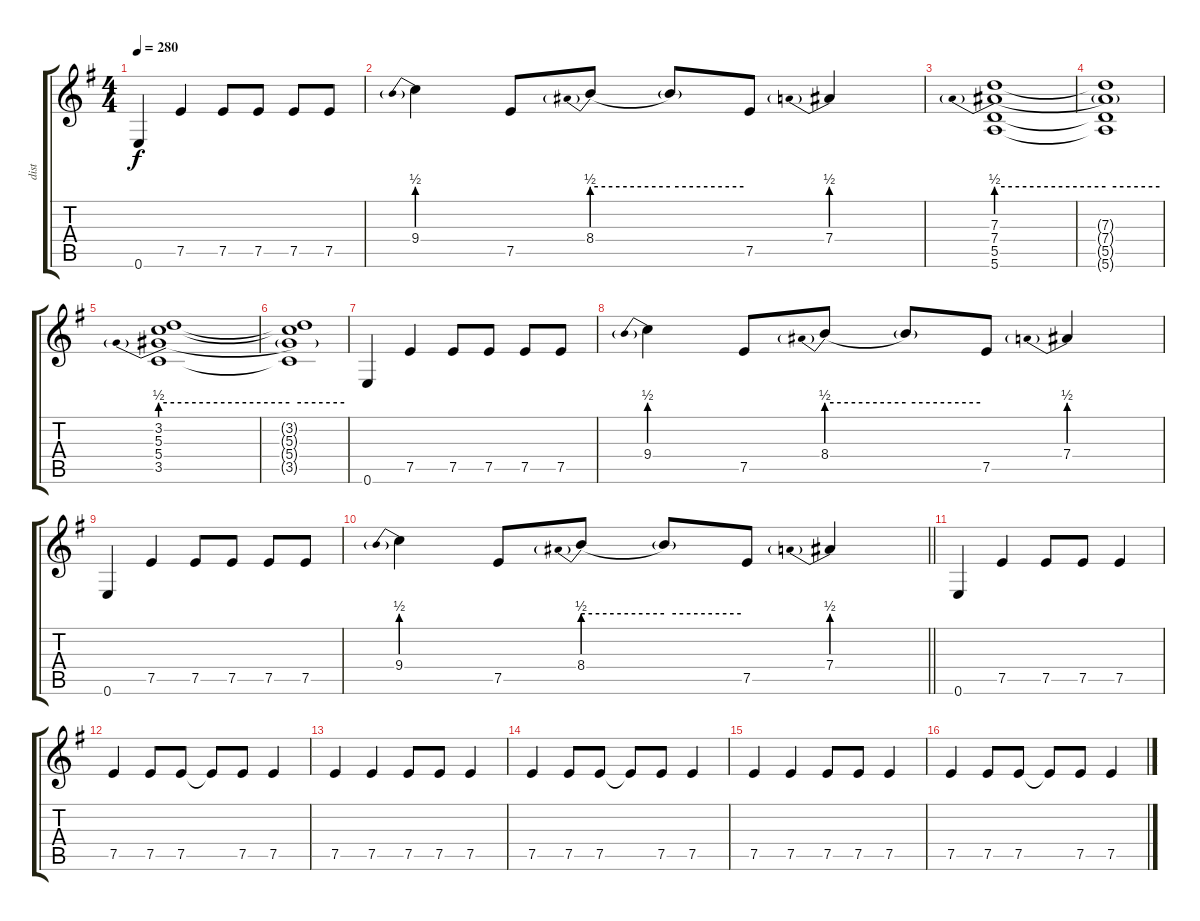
\track ("dist" "dist") {instrument distortionguitar}
\staff {score tabs}
\tuning (E4 B3 G3 D3 A2 E2) {hide}
\ts (4 4)
\tempo 280
\clef g2
\ks g
0.6.4{dy f} 7.5.4 7.5.8 7.5.8 7.5.8 7.5.8 |
9.4{be (prebend 0 2 60 2)}.4 7.5.8 8.4{be (prebend 0 2 60 2)}.8 8.4{be (hold 0 2 60 2) t}.8 7.5.8 7.4{be (prebend 0 2 60 2)}.4 |
(7.3 7.4{be (prebend 0 2 60 2)} 5.5 5.6).1 |
(7.3{t} 7.4{be (hold 0 2 60 2) t} 5.5{t} 5.6{t}).1 |
(3.2 5.3 5.4{be (prebend 0 2 60 2)} 3.5).1 |
(3.2{t} 5.3{t} 5.4{be (hold 0 2 60 2) t} 3.5{t}).1 |
0.6.4 7.5.4 7.5.8 7.5.8 7.5.8 7.5.8 |
9.4{be (prebend 0 2 60 2)}.4 7.5.8 8.4{be (prebend 0 2 60 2)}.8 8.4{be (hold 0 2 60 2) t}.8 7.5.8 7.4{be (prebend 0 2 60 2)}.4 |
0.6.4 7.5.4 7.5.8 7.5.8 7.5.8 7.5.8 |
\barLineRight lightlight
9.4{be (prebend 0 2 60 2)}.4 7.5.8 8.4{be (prebend 0 2 60 2)}.8 8.4{be (hold 0 2 60 2) t}.8 7.5.8 7.4{be (prebend 0 2 60 2)}.4 |
0.6.4 7.5.4 7.5.8 7.5.8 7.5.4 |
7.5.4 7.5.8 7.5.8 7.5{t}.8 7.5.8 7.5.4 |
7.5.4 7.5.4 7.5.8 7.5.8 7.5.4 |
7.5.4 7.5.8 7.5.8 7.5{t}.8 7.5.8 7.5.4 |
7.5.4 7.5.4 7.5.8 7.5.8 7.5.4 |
7.5.4 7.5.8 7.5.8 7.5{t}.8 7.5.8 7.5.4
